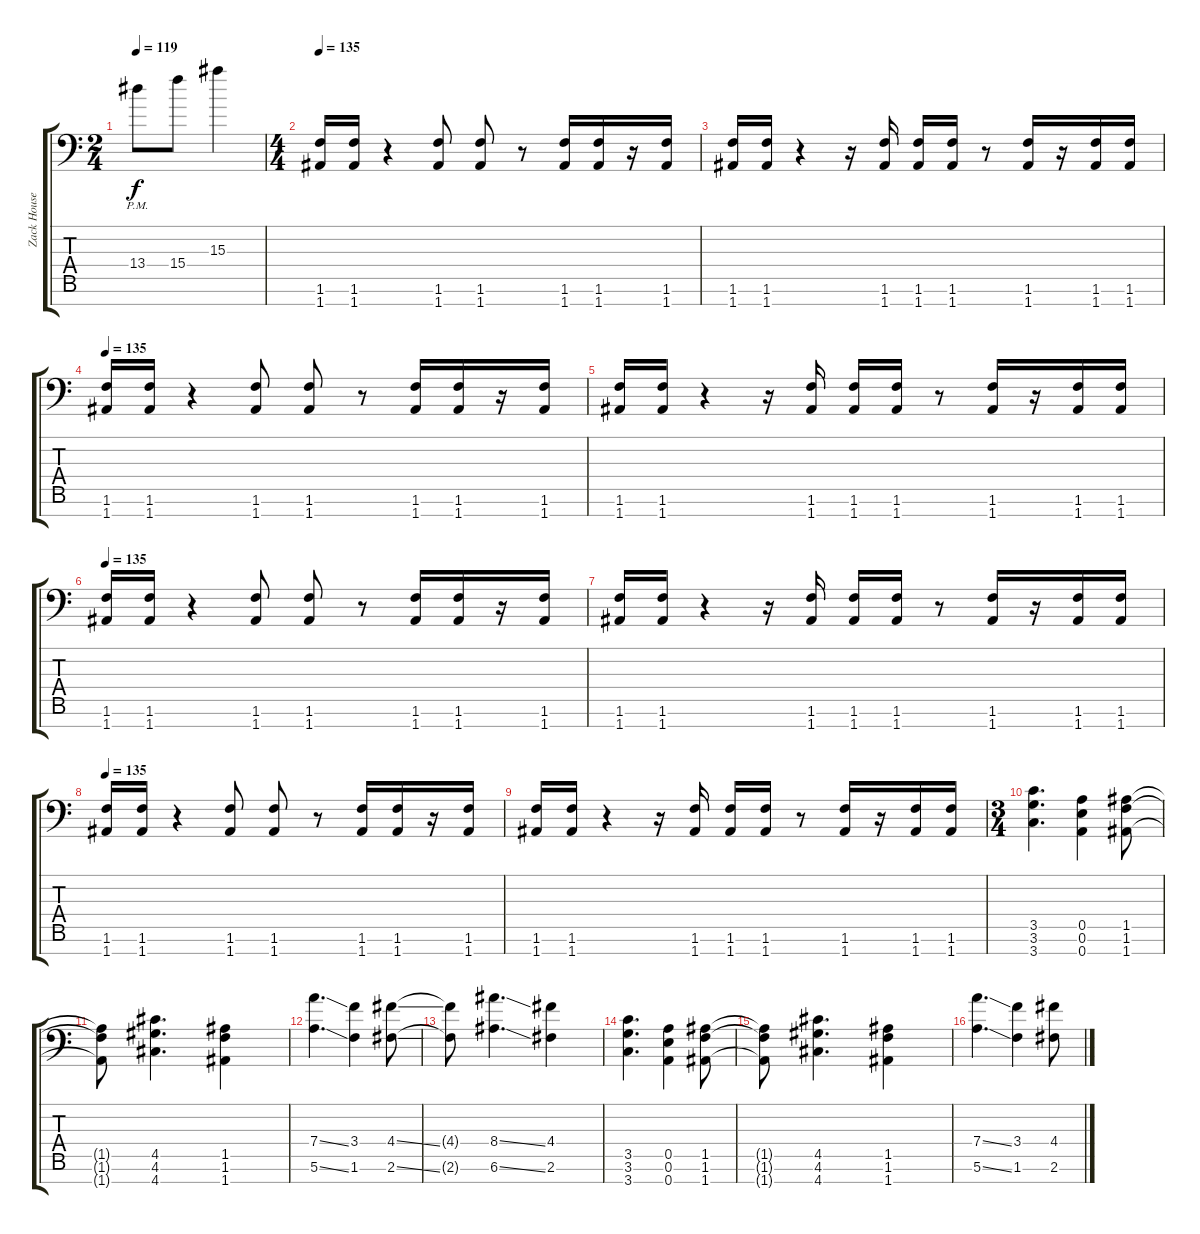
\track ("Zack Householder" "Zack House") {instrument distortionguitar}
\staff {score tabs}
\tuning (E4 B3 G3 D3 A2 E2 A1) {hide}
\ts (2 4)
\tempo 119
\clef f4
\ks c
13.4{pm}.8{dy f} 15.4.8 15.3.4 |
\ts (4 4)
\tempo 134
\tempo 135
(1.6 1.7).16{volume 13} (1.6 1.7).16 r.4 (1.6 1.7).8 (1.6 1.7).8 r.8 (1.6 1.7).16 (1.6 1.7).16 r.16 (1.6 1.7).16 |
(1.6 1.7).16 (1.6 1.7).16 r.4 r.16 (1.6 1.7).16 (1.6 1.7).16 (1.6 1.7).16 r.8 (1.6 1.7).16 r.16 (1.6 1.7).16 (1.6 1.7).16 |
\tempo 135
(1.6 1.7).16 (1.6 1.7).16 r.4 (1.6 1.7).8 (1.6 1.7).8 r.8 (1.6 1.7).16 (1.6 1.7).16 r.16 (1.6 1.7).16 |
(1.6 1.7).16 (1.6 1.7).16 r.4 r.16 (1.6 1.7).16 (1.6 1.7).16 (1.6 1.7).16 r.8 (1.6 1.7).16 r.16 (1.6 1.7).16 (1.6 1.7).16 |
\tempo 135
(1.6 1.7).16 (1.6 1.7).16 r.4 (1.6 1.7).8 (1.6 1.7).8 r.8 (1.6 1.7).16 (1.6 1.7).16 r.16 (1.6 1.7).16 |
(1.6 1.7).16 (1.6 1.7).16 r.4 r.16 (1.6 1.7).16 (1.6 1.7).16 (1.6 1.7).16 r.8 (1.6 1.7).16 r.16 (1.6 1.7).16 (1.6 1.7).16 |
\tempo 135
(1.6 1.7).16 (1.6 1.7).16 r.4 (1.6 1.7).8 (1.6 1.7).8 r.8 (1.6 1.7).16 (1.6 1.7).16 r.16 (1.6 1.7).16 |
(1.6 1.7).16 (1.6 1.7).16 r.4 r.16 (1.6 1.7).16 (1.6 1.7).16 (1.6 1.7).16 r.8 (1.6 1.7).16 r.16 (1.6 1.7).16 (1.6 1.7).16 |
\ts (3 4)
(3.5 3.6 3.7).4{d} (0.5 0.6 0.7).4 (1.5 1.6 1.7).8 |
(1.5{t} 1.6{t} 1.7{t}).8 (4.5 4.6 4.7).4{d} (1.5 1.6 1.7).4 |
(7.4{ss} 5.6{ss}).4{d} (3.4 1.6).4 (4.4{ss} 2.6{ss}).8 |
(4.4{t} 2.6{t}).8 (8.4{ss} 6.6{ss}).4{d} (4.4 2.6).4 |
(3.5 3.6 3.7).4{d} (0.5 0.6 0.7).4 (1.5 1.6 1.7).8 |
(1.5{t} 1.6{t} 1.7{t}).8 (4.5 4.6 4.7).4{d} (1.5 1.6 1.7).4 |
(7.4{ss} 5.6{ss}).4{d} (3.4 1.6).4 (4.4{ss} 2.6{ss}).8
